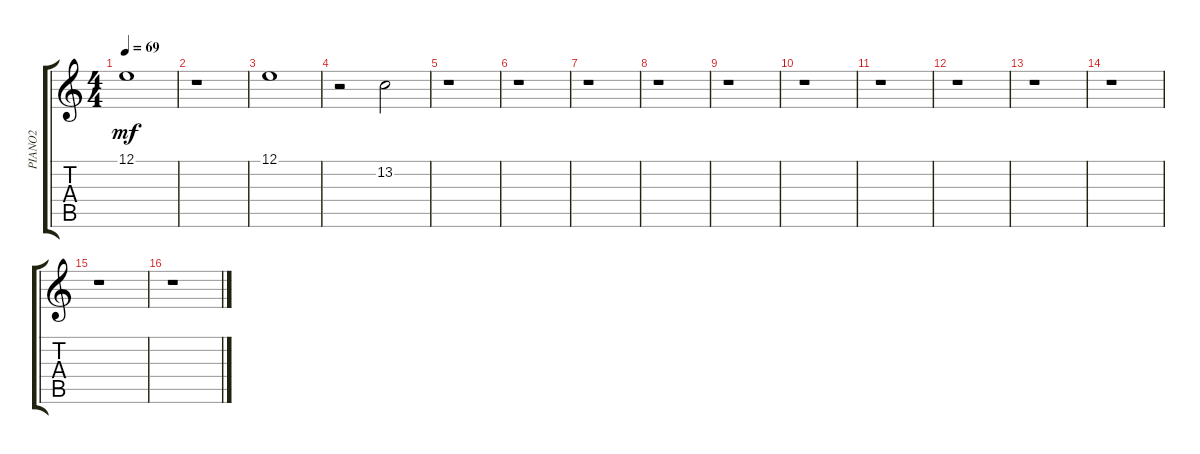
\track ("PIANO2" "PIANO2") {instrument acousticgrandpiano}
\staff {score tabs}
\tuning (E4 B3 G3 D3 A2 E2) {hide}
\ts (4 4)
\tempo 69
\clef g2
\ks c
12.1.1{dy mf instrument acousticgrandpiano} |
r.1 |
12.1.1 |
r.2 13.2.2 |
r.1 |
r.1 |
r.1 |
r.1 |
r.1 |
r.1 |
r.1 |
r.1 |
r.1 |
r.1 |
r.1 |
r.1
